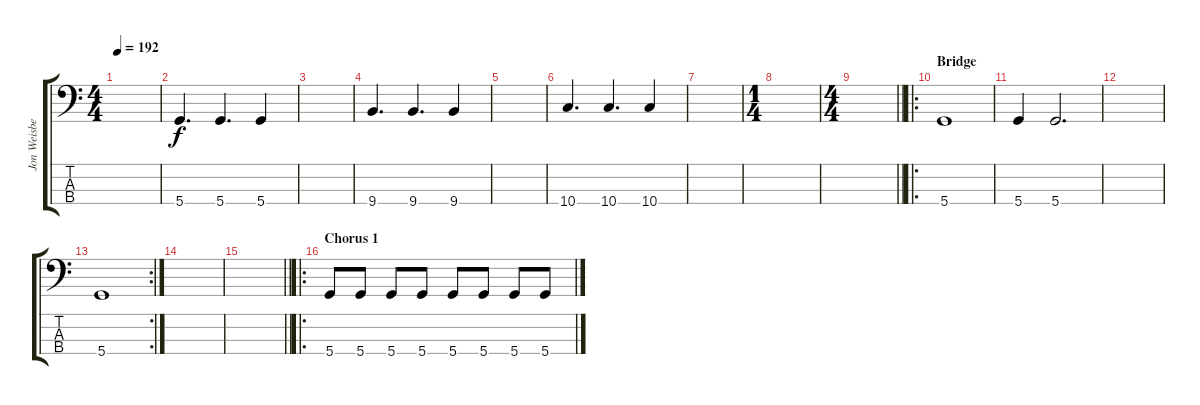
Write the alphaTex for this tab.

\track ("Jon Weisberg" "Jon Weisbe") {instrument electricbasspick}
\staff {score tabs}
\tuning (G2 D2 A1 D1) {hide}
\ts (4 4)
\tempo 192
\clef f4
\ks c
|
5.4.4{d} 5.4.4{d} 5.4.4 |
|
9.4.4{d} 9.4.4{d} 9.4.4 |
|
10.4.4{d} 10.4.4{d} 10.4.4 |
|
\ts (1 4)
|
\ts (4 4)
\barLineRight lightlight
|
\ro
\section ("" "Bridge")
5.4.1 |
5.4.4 5.4.2{d} |
|
\rc 2
5.4.1 |
|
\barLineRight lightlight
|
\ro
\section ("" "Chorus 1")
5.4.8 5.4.8 5.4.8 5.4.8 5.4.8 5.4.8 5.4.8 5.4.8
